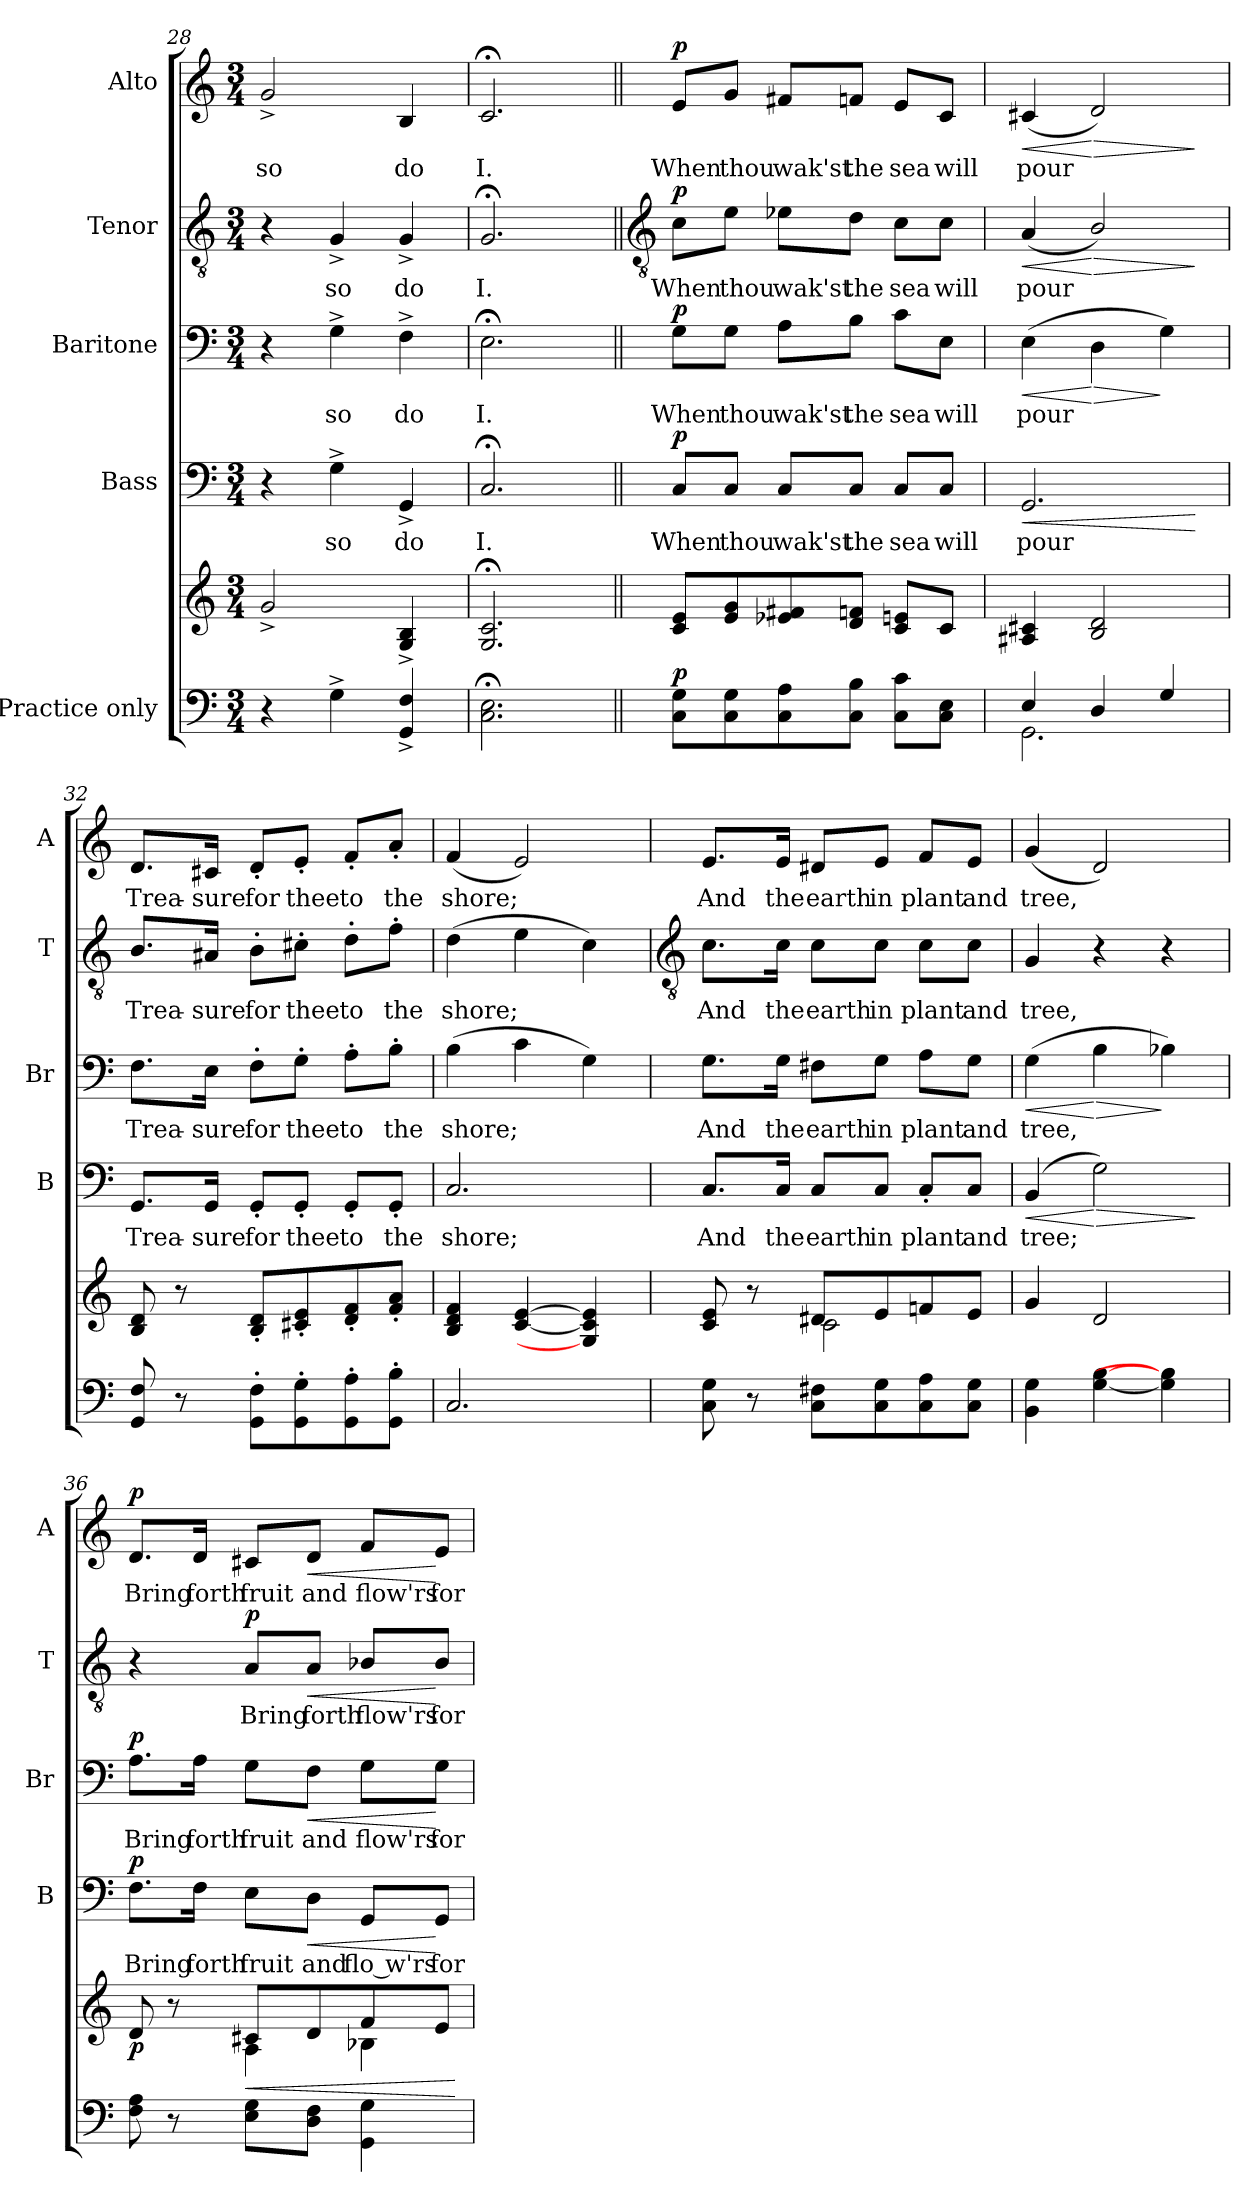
**kern	**kern	**dynam	**kern	**text	**dynam	**kern	**text	**dynam	**kern	**text	**dynam	**kern	**text	**dynam
*part5	*part5	*part5	*part4	*part4	*part4	*part3	*part3	*part3	*part2	*part2	*part2	*part1	*part1	*part1
*staff6	*staff5	*staff5/6	*staff4	*staff4	*staff4	*staff3	*staff3	*staff3	*staff2	*staff2	*staff2	*staff1	*staff1	*staff1
*I"Practice only	*	*	*I"Bass	*	*	*I"Baritone	*	*	*I"Tenor	*	*	*I"Alto	*	*
*	*	*	*I'B	*	*	*I'Br	*	*	*I'T	*	*	*I'A	*	*
*clefF4	*clefG2	*	*clefF4	*	*	*clefF4	*	*	*clefGv2	*	*	*clefG2	*	*
*k[]	*k[]	*	*k[]	*	*	*k[]	*	*	*k[]	*	*	*k[]	*	*
*C:	*C:	*	*C:	*	*	*C:	*	*	*C:	*	*	*C:	*	*
*M3/4	*M3/4	*	*M3/4	*	*	*M3/4	*	*	*M3/4	*	*	*M3/4	*	*
=28	=28	=28	=28	=28	=28	=28	=28	=28	=28	=28	=28	=28	=28	=28
!	!	!	!	!	!	!	!	!	!	!	!	!	!LO:LY:b	!
4r	2g^	.	4r	.	.	4r	.	.	4r	.	.	2g^	so	.
!	!	!	!	!LO:LY:b	!	!	!LO:LY:b	!	!	!LO:LY:b	!	!	!	!
4G^\	.	.	4G^	so	.	4G^	so	.	4G^	so	.	.	.	.
!	!	!	!	!LO:LY:b	!	!	!LO:LY:b	!	!	!LO:LY:b	!	!	!LO:LY:b	!
4GG^ 4F^	4G^ 4B^	.	4GG^	do	.	4F^	do	.	4G^	do	.	4B	do	.
=29	=29	=29	=29	=29	=29	=29	=29	=29	=29	=29	=29	=29	=29	=29
!	!	!	!	!LO:LY:b	!	!	!LO:LY:b	!	!	!LO:LY:b	!	!	!LO:LY:b	!
2.C; 2.E;	2.G;< 2.c;<	.	2.C;<	I.	.	2.E;<	I.	.	2.G;<	I.	.	2.c;<	I.	.
!!LO:LB:g=z
=30||	=30||	=30||	=30||	=30||	=30||	=30||	=30||	=30||	=30||	=30||	=30||	=30||	=30||	=30||
*	*	*	*	*	*	*	*	*	*clefGv2	*	*	*	*	*
*^	*	*	*	*	*	*	*	*	*	*	*	*	*	*
!	!	!	!LO:DY:a=2	!	!LO:LY:b	!LO:DY:b	!	!LO:LY:b	!LO:DY:b	!	!LO:LY:b	!LO:DY:b	!	!LO:LY:b	!LO:DY:b
8C\ 8G\L	2ryy	8c 8eL	p	8C/L	When	p	8G\L	When	p	8c\L	When	p	8e/L	When	p
!	!	!	!	!	!LO:LY:b	!	!	!LO:LY:b	!	!	!LO:LY:b	!	!	!LO:LY:b	!
8C\ 8G\	.	8e 8g	.	8C/J	thou	.	8G\J	thou	.	8e\J	thou	.	8g/J	thou	.
!	!	!	!	!	!LO:LY:b	!	!	!LO:LY:b	!	!	!LO:LY:b	!	!	!LO:LY:b	!
8C\ 8A\	.	8e-X 8f#X	.	8C/L	wak'st	.	8A\L	wak'st	.	8e-X\L	wak'st	.	8f#X/L	wak'st	.
!	!	!	!	!	!LO:LY:b	!	!	!LO:LY:b	!	!	!LO:LY:b	!	!	!LO:LY:b	!
8C\ 8B\J	.	8d 8fnJ	.	8C/J	the	.	8B\J	the	.	8d\J	the	.	8fn/J	the	.
!	!	!	!	!	!LO:LY:b	!	!	!LO:LY:b	!	!	!LO:LY:b	!	!	!LO:LY:b	!
8C\ 8c\L	4ryy	8c 8enL	.	8C/L	sea	.	8c\L	sea	.	8c\L	sea	.	8e/L	sea	.
!	!	!	!	!	!LO:LY:b	!	!	!LO:LY:b	!	!	!LO:LY:b	!	!	!LO:LY:b	!
8C\ 8E\J	.	8cJ	.	8C/J	will	.	8E\J	will	.	8c\J	will	.	8c/J	will	.
=31	=31	=31	=31	=31	=31	=31	=31	=31	=31	=31	=31	=31	=31	=31	=31
!	!	!	!	!	!LO:LY:b	!LO:HP:b	!	!	!	!	!	!	!	!	!
!	!	!	!	!	!	!LO:HP:n=1:b	!	!LO:LY:b	!LO:HP:b	!	!LO:LY:b	!LO:HP:b	!	!LO:LY:b	!LO:HP:b
4E/	2.GG\	4A#X 4c#X	.	2.GG	pour	< >	(>4E	pour	<	(<4A	pour	<	(<4c#X	pour	<
!	!	!	!	!	!	!	!	!	!LO:HP:n=1:b	!	!	!LO:HP:n=1:b	!	!	!LO:HP:n=1:b
4D/	.	2B 2d	.	.	.	.	4D	.	[ >	2B/)	.	[ >	2d)	.	[ >
4G	.	.	.	.	.	.	4G)	.	]	.	.	.	.	.	.
*v	*v	*	*	*	*	*	*	*	*	*	*	*	*	*	*
.	.	.	.	.	[	.	.	.	.	.	]	.	.	]
=32	=32	=32	=32	=32	=32	=32	=32	=32	=32	=32	=32	=32	=32	=32
*^	*	*	*	*	*	*	*	*	*	*	*	*	*	*
!	!	!	!	!	!LO:LY:b	!	!	!LO:LY:b	!	!	!LO:LY:b	!	!	!LO:LY:b	!
8GG 8F	8ryy	8B 8d	.	8.GG/L	Trea-	.	8.F\L	Trea-	.	8.B/L	Trea-	.	8.d/L	Trea-	.
8r	8ryy	8r	.	.	.	.	.	.	.	.	.	.	.	.	.
!	!	!	!	!	!LO:LY:b	!	!	!LO:LY:b	!	!	!LO:LY:b	!	!	!LO:LY:b	!
.	.	.	.	16GG/Jk	-sure	]	16E\Jk	-sure	.	16A#X/Jk	-sure	.	16c#X/Jk	-sure	.
!	!	!	!	!	!LO:LY:b	!	!	!LO:LY:b	!	!	!LO:LY:b	!	!	!LO:LY:b	!
8GG' 8F'L	4ryy	8B' 8d'L	.	8GG'/L	for	.	8F'\L	for	.	8B'\L	for	.	8d'/L	for	.
!	!	!	!	!	!LO:LY:b	!	!	!LO:LY:b	!	!	!LO:LY:b	!	!	!LO:LY:b	!
8GG' 8G'	.	8c#X' 8e'	.	8GG'/J	thee	.	8G'\J	thee	.	8c#X'\J	thee	.	8e'/J	thee	.
!	!	!	!	!	!LO:LY:b	!	!	!LO:LY:b	!	!	!LO:LY:b	!	!	!LO:LY:b	!
8GG' 8A'	4ryy	8d' 8f'	.	8GG'/L	to	.	8A'\L	to	.	8d'\L	to	.	8f'/L	to	.
!	!	!	!	!	!LO:LY:b	!	!	!LO:LY:b	!	!	!LO:LY:b	!	!	!LO:LY:b	!
8GG' 8B'J	.	8f' 8a'J	.	8GG'/J	the	.	8B'\J	the	.	8f'\J	the	.	8a'/J	the	.
=33	=33	=33	=33	=33	=33	=33	=33	=33	=33	=33	=33	=33	=33	=33	=33
!	!	!	!	!	!LO:LY:b	!	!	!LO:LY:b	!	!	!LO:LY:b	!	!	!LO:LY:b	!
2.C	2.ryy	4B 4d 4f	.	2.C	shore;	.	(>4B	shore;	.	(>4d\	shore;	.	(<4f	shore;	.
.	.	[4c [4e	.	.	.	.	4c	.	.	4e\	.	.	2e)	.	.
.	.	4G] 4c] 4e]	.	.	.	.	4G)	.	.	4c\)	.	.	.	.	.
*v	*v	*	*	*	*	*	*	*	*	*	*	*	*	*	*
!!LO:LB:g=z
=34	=34	=34	=34	=34	=34	=34	=34	=34	=34	=34	=34	=34	=34	=34
*	*	*	*	*	*	*	*	*	*clefGv2	*	*	*	*	*
*	*^	*	*	*	*	*	*	*	*	*	*	*	*	*
!	!	!	!	!	!LO:LY:b	!	!	!LO:LY:b	!	!	!LO:LY:b	!	!	!LO:LY:b	!
8C\ 8G\	8c 8e	4ryy	.	8.C/L	And	.	8.G\L	And	.	8.c\L	And	.	8.e/L	And	.
8r	8r	.	.	.	.	.	.	.	.	.	.	.	.	.	.
!	!	!	!	!	!LO:LY:b	!	!	!LO:LY:b	!	!	!LO:LY:b	!	!	!LO:LY:b	!
.	.	.	.	16C/Jk	the	.	16G\Jk	the	.	16c\Jk	the	.	16e/Jk	the	.
!	!	!	!	!	!LO:LY:b	!	!	!LO:LY:b	!	!	!LO:LY:b	!	!	!LO:LY:b	!
8C\ 8F#X\L	8d#XL	2c\	.	8C/L	earth	.	8F#X\L	earth	.	8c\L	earth	.	8d#X/L	earth	.
!	!	!	!	!	!LO:LY:b	!	!	!LO:LY:b	!	!	!LO:LY:b	!	!	!LO:LY:b	!
8C\ 8G\	8e	.	.	8C/J	in	.	8G\J	in	.	8c\J	in	.	8e/J	in	.
!	!	!	!	!	!LO:LY:b	!	!	!LO:LY:b	!	!	!LO:LY:b	!	!	!LO:LY:b	!
8C\ 8A\	8fn	.	.	8C'/L	plant	.	8A\L	plant	.	8c\L	plant	.	8f/L	plant	.
!	!	!	!	!	!LO:LY:b	!	!	!LO:LY:b	!	!	!LO:LY:b	!	!	!LO:LY:b	!
8C\ 8G\J	8eJ	.	.	8C/J	and	.	8G\J	and	.	8c\J	and	.	8e/J	and	.
=35	=35	=35	=35	=35	=35	=35	=35	=35	=35	=35	=35	=35	=35	=35	=35
!	!	!	!	!	!LO:LY:b	!LO:HP:b	!	!LO:LY:b	!LO:HP:b	!	!LO:LY:b	!	!	!LO:LY:b	!
4BB 4G	4g	2.ryy	.	(<4BB	tree;	<	(>4G	tree,	<	4G	tree,	.	(<4g	tree,	.
!	!	!	!	!	!	!LO:HP:n=1:b	!	!	!LO:HP:n=1:b	!	!	!	!	!	!
[4G [4B	2d	.	.	2G)	.	[ >	4B	.	[ >	4r	.	.	2d)	.	.
4G] 4B-]	.	.	.	.	.	.	4B-X)	.	]	4r	.	.	.	.	.
*	*v	*v	*	*	*	*	*	*	*	*	*	*	*	*	*
.	.	.	.	.	]	.	.	.	.	.	.	.	.	.
=36	=36	=36	=36	=36	=36	=36	=36	=36	=36	=36	=36	=36	=36	=36
*	*^	*	*	*	*	*	*	*	*	*	*	*	*	*
!	!	!	!LO:DY:b	!	!LO:LY:b	!LO:DY:b	!	!LO:LY:b	!LO:DY:b	!	!	!	!	!LO:LY:b	!LO:DY:b
8F\ 8A\	8d	4ryy	p	8.F\L	Bring	p	8.A\L	Bring	p	4r	.	.	8.d/L	Bring	p
8r	8r	.	.	.	.	.	.	.	.	.	.	.	.	.	.
!	!	!	!	!	!LO:LY:b	!	!	!LO:LY:b	!	!	!	!	!	!LO:LY:b	!
.	.	.	.	16F\Jk	forth	.	16A\Jk	forth	.	.	.	.	16d/Jk	forth	.
!	!	!	!LO:HP:b	!	!LO:LY:b	!	!	!LO:LY:b	!	!	!LO:LY:b	!LO:DY:b	!	!LO:LY:b	!
8E\ 8G\L	8c#XL	4A\	<	8E\L	fruit	.	8G\L	fruit	.	8A/L	Bring	p	8c#X/L	fruit	.
!	!	!	!	!	!LO:LY:b	!LO:HP:b	!	!LO:LY:b	!LO:HP:b	!	!LO:LY:b	!LO:HP:b	!	!LO:LY:b	!LO:HP:b
8D\ 8F\J	8d	.	.	8D\J	and	<	8F\J	and	<	8A/J	forth	<	8d/J	and	<
!	!	!	!	!	!LO:LY:b	!	!	!LO:LY:b	!	!	!LO:LY:b	!	!	!LO:LY:b	!
4GG\ 4G\	8f	4B-X\	.	8GG/L	flo w'rs	.	8G\L	flow'rs	.	8B-X/L	flow'rs	.	8f/L	flow'rs	.
!	!	!	!	!	!LO:LY:b	!	!	!LO:LY:b	!	!	!LO:LY:b	!	!	!LO:LY:b	!
.	8eJ	.	.	8GG/J	for	[	8G\J	for	[	8B-/J	for	[	8e/J	for	[
*	*v	*v	*	*	*	*	*	*	*	*	*	*	*	*	*
.	.	[	.	.	.	.	.	.	.	.	.	.	.	.
=	=	=	=	=	=	=	=	=	=	=	=	=	=	=
*-	*-	*-	*-	*-	*-	*-	*-	*-	*-	*-	*-	*-	*-	*-
